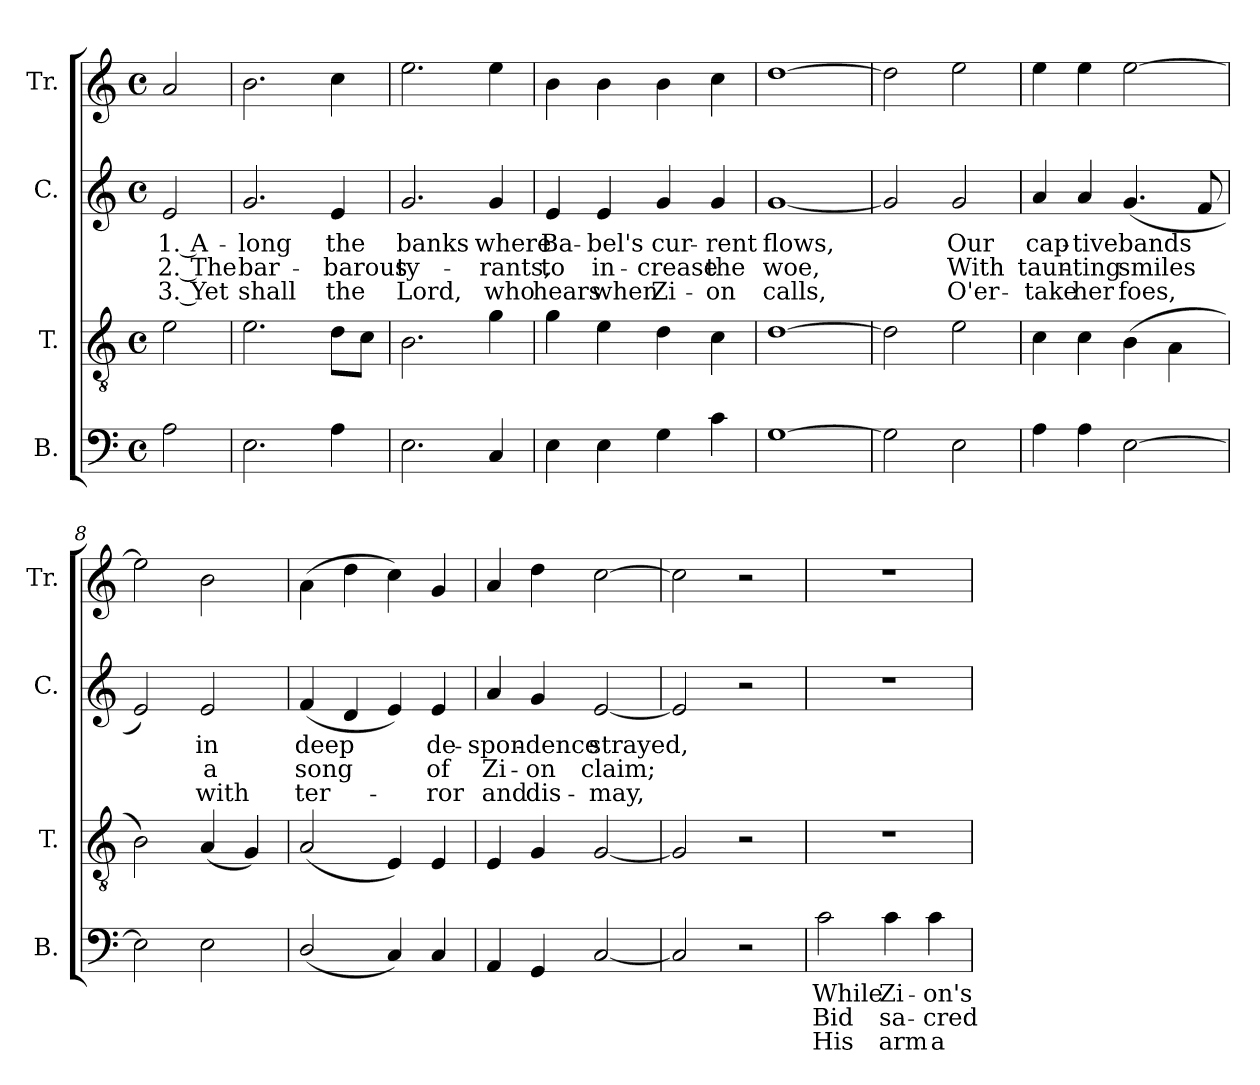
**kern	**text	**text	**text	**kern	**kern	**text	**text	**text	**kern
*part4	*part4	*part4	*part4	*part3	*part2	*part2	*part2	*part2	*part1
*staff4	*staff4	*staff4	*staff4	*staff3	*staff2	*staff2	*staff2	*staff2	*staff1
*I"B.	*	*	*	*I"T.	*I"C.	*	*	*	*I"Tr.
*I'B.	*	*	*	*I'T.	*I'C.	*	*	*	*I'Tr.
*clefF4	*	*	*	*clefGv2	*clefG2	*	*	*	*clefG2
*k[]	*	*	*	*k[]	*k[]	*	*	*	*k[]
*M4/4	*	*	*	*M4/4	*M4/4	*	*	*	*M4/4
*met(c)	*	*	*	*met(c)	*met(c)	*	*	*	*met(c)
*MM120	*	*	*	*MM120	*MM120	*	*	*	*MM120
=1	=1	=1	=1	=1	=1	=1	=1	=1	=1
2A\	.	.	.	2e\	2e/	1. A-	2. The	3. Yet	2a/
=2	=2	=2	=2	=2	=2	=2	=2	=2	=2
2.E\	.	.	.	2.e\	2.g/	-long	bar-	shall	2.b\
4A\	.	.	.	8d\L	4e/	the	-barous	the	4cc\
.	.	.	.	8c\J	.	.	.	.	.
=3	=3	=3	=3	=3	=3	=3	=3	=3	=3
2.E\	.	.	.	2.B\	2.g/	banks	ty-	Lord,	2.ee\
4C/	.	.	.	4g\	4g/	where	-rants,	who	4ee\
=4	=4	=4	=4	=4	=4	=4	=4	=4	=4
4E\	.	.	.	4g\	4e/	Ba-	to	hears	4b\
4E\	.	.	.	4e\	4e/	-bel's	in-	when	4b\
4G\	.	.	.	4d\	4g/	cur-	-crease	Zi-	4b\
4c\	.	.	.	4c\	4g/	-rent	the	-on	4cc\
=5	=5	=5	=5	=5	=5	=5	=5	=5	=5
[1G	.	.	.	[1d	[1g	flows,	woe,	calls,	[1dd
=6	=6	=6	=6	=6	=6	=6	=6	=6	=6
2G\]	.	.	.	2d\]	2g/]	.	.	.	2dd\]
2E\	.	.	.	2e\	2g/	Our	With	O'er-	2ee\
=7	=7	=7	=7	=7	=7	=7	=7	=7	=7
4A\	.	.	.	4c\	4a/	cap-	taun-	-take	4ee\
4A\	.	.	.	4c\	4a/	-tive	-ting	her	4ee\
[2E\	.	.	.	(4B\	(4.g/	bands	smiles	foes,	[2ee\
.	.	.	.	4A\	.	.	.	.	.
.	.	.	.	.	8f/	.	.	.	.
=8	=8	=8	=8	=8	=8	=8	=8	=8	=8
2E\]	.	.	.	2B\)	2e/)	.	.	.	2ee\]
2E\	.	.	.	(4A/	2e/	in	a	with	2b\
.	.	.	.	4G/)	.	.	.	.	.
=9	=9	=9	=9	=9	=9	=9	=9	=9	=9
(2D/	.	.	.	(2A/	(4f/	deep	song	ter-	(4a\
.	.	.	.	.	4d/	.	.	.	4dd\
4C/)	.	.	.	4E/)	4e/)	.	.	.	4cc\)
4C/	.	.	.	4E/	4e/	de-	of	-ror	4g/
!!LO:LB:g=z
=10	=10	=10	=10	=10	=10	=10	=10	=10	=10
4AA/	.	.	.	4E/	4a/	-spon-	Zi-	and	4a/
4GG/	.	.	.	4G/	4g/	-dence	-on	dis-	4dd\
[2C/	.	.	.	[2G/	[2e/	strayed,	claim;	-may,	[2cc\
=11	=11	=11	=11	=11	=11	=11	=11	=11	=11
2C/]	.	.	.	2G/]	2e/]	.	.	.	2cc\]
2r	.	.	.	2r	2r	.	.	.	2r
=12	=12	=12	=12	=12	=12	=12	=12	=12	=12
2c\	While	Bid	His	1r	1r	.	.	.	1r
4c\	Zi-	sa-	arm	.	.	.	.	.	.
4c\	-on's	-cred	a-	.	.	.	.	.	.
=	=	=	=	=	=	=	=	=	=
*-	*-	*-	*-	*-	*-	*-	*-	*-	*-
